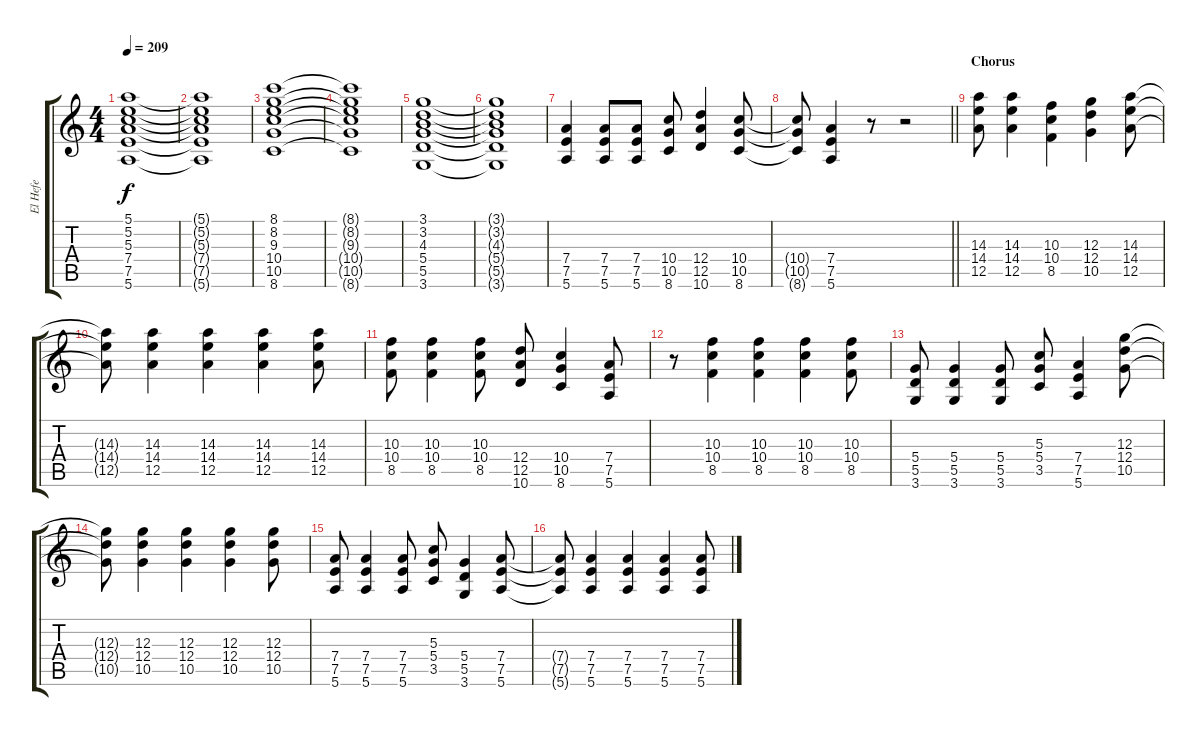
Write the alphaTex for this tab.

\track ("El Hefe" "El Hefe") {instrument overdrivenguitar}
\staff {score tabs}
\tuning (E4 B3 G3 D3 A2 E2) {hide}
\ts (4 4)
\tempo 209
\clef g2
\ks c
(5.1 5.2 5.3 7.4 7.5 5.6).1{dy f} |
(5.1{t} 5.2{t} 5.3{t} 7.4{t} 7.5{t} 5.6{t}).1 |
(8.1 8.2 9.3 10.4 10.5 8.6).1 |
(8.1{t} 8.2{t} 9.3{t} 10.4{t} 10.5{t} 8.6{t}).1 |
(3.1 3.2 4.3 5.4 5.5 3.6).1 |
(3.1{t} 3.2{t} 4.3{t} 5.4{t} 5.5{t} 3.6{t}).1 |
(7.4 7.5 5.6).4{volume 13} (7.4 7.5 5.6).8 (7.4 7.5 5.6).8 (10.4 10.5 8.6).8 (12.4 12.5 10.6).4 (10.4 10.5 8.6).8 |
\barLineRight lightlight
(10.4{t} 10.5{t} 8.6{t}).8 (7.4 7.5 5.6).4 r.8 r.2 |
\section ("" "Chorus")
(14.3 14.4 12.5).8 (14.3 14.4 12.5).4 (10.3 10.4 8.5).4 (12.3 12.4 10.5).4 (14.3 14.4 12.5).8 |
(14.3{t} 14.4{t} 12.5{t}).8 (14.3 14.4 12.5).4 (14.3 14.4 12.5).4 (14.3 14.4 12.5).4 (14.3 14.4 12.5).8 |
(10.3 10.4 8.5).8 (10.3 10.4 8.5).4 (10.3 10.4 8.5).8 (12.4 12.5 10.6).8 (10.4 10.5 8.6).4 (7.4 7.5 5.6).8 |
r.8 (10.3 10.4 8.5).4 (10.3 10.4 8.5).4 (10.3 10.4 8.5).4 (10.3 10.4 8.5).8 |
(5.4 5.5 3.6).8 (5.4 5.5 3.6).4 (5.4 5.5 3.6).8 (5.3 5.4 3.5).8 (7.4 7.5 5.6).4 (12.3 12.4 10.5).8 |
(12.3{t} 12.4{t} 10.5{t}).8 (12.3 12.4 10.5).4 (12.3 12.4 10.5).4 (12.3 12.4 10.5).4 (12.3 12.4 10.5).8 |
(7.4 7.5 5.6).8 (7.4 7.5 5.6).4 (7.4 7.5 5.6).8 (5.3 5.4 3.5).8 (5.4 5.5 3.6).4 (7.4 7.5 5.6).8 |
(7.4{t} 7.5{t} 5.6{t}).8 (7.4 7.5 5.6).4 (7.4 7.5 5.6).4 (7.4 7.5 5.6).4 (7.4 7.5 5.6).8
